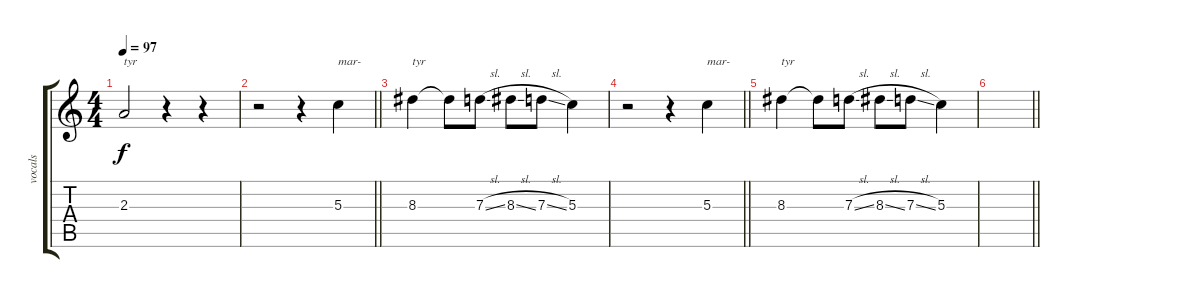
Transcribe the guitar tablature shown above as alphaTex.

\track ("vocals" "vocals") {instrument overdrivenguitar}
\staff {score tabs}
\tuning (E4 B3 G3 D3 A2 E2) {hide}
\ts (4 4)
\tempo 97
\clef g2
\ks c
2.3.2{txt "tyr" dy f} r.4 r.4 |
\barLineRight lightlight
r.2 r.4 5.3.4{txt "mar-"} |
8.3.4{txt "tyr"} 8.3{t}.8 7.3{sl}.8 8.3{sl}.8 7.3{sl}.8 5.3.4 |
\barLineRight lightlight
r.2 r.4 5.3.4{txt "mar-"} |
8.3.4{txt "tyr"} 8.3{t}.8 7.3{sl}.8 8.3{sl}.8 7.3{sl}.8 5.3.4 |
\barLineRight lightlight
